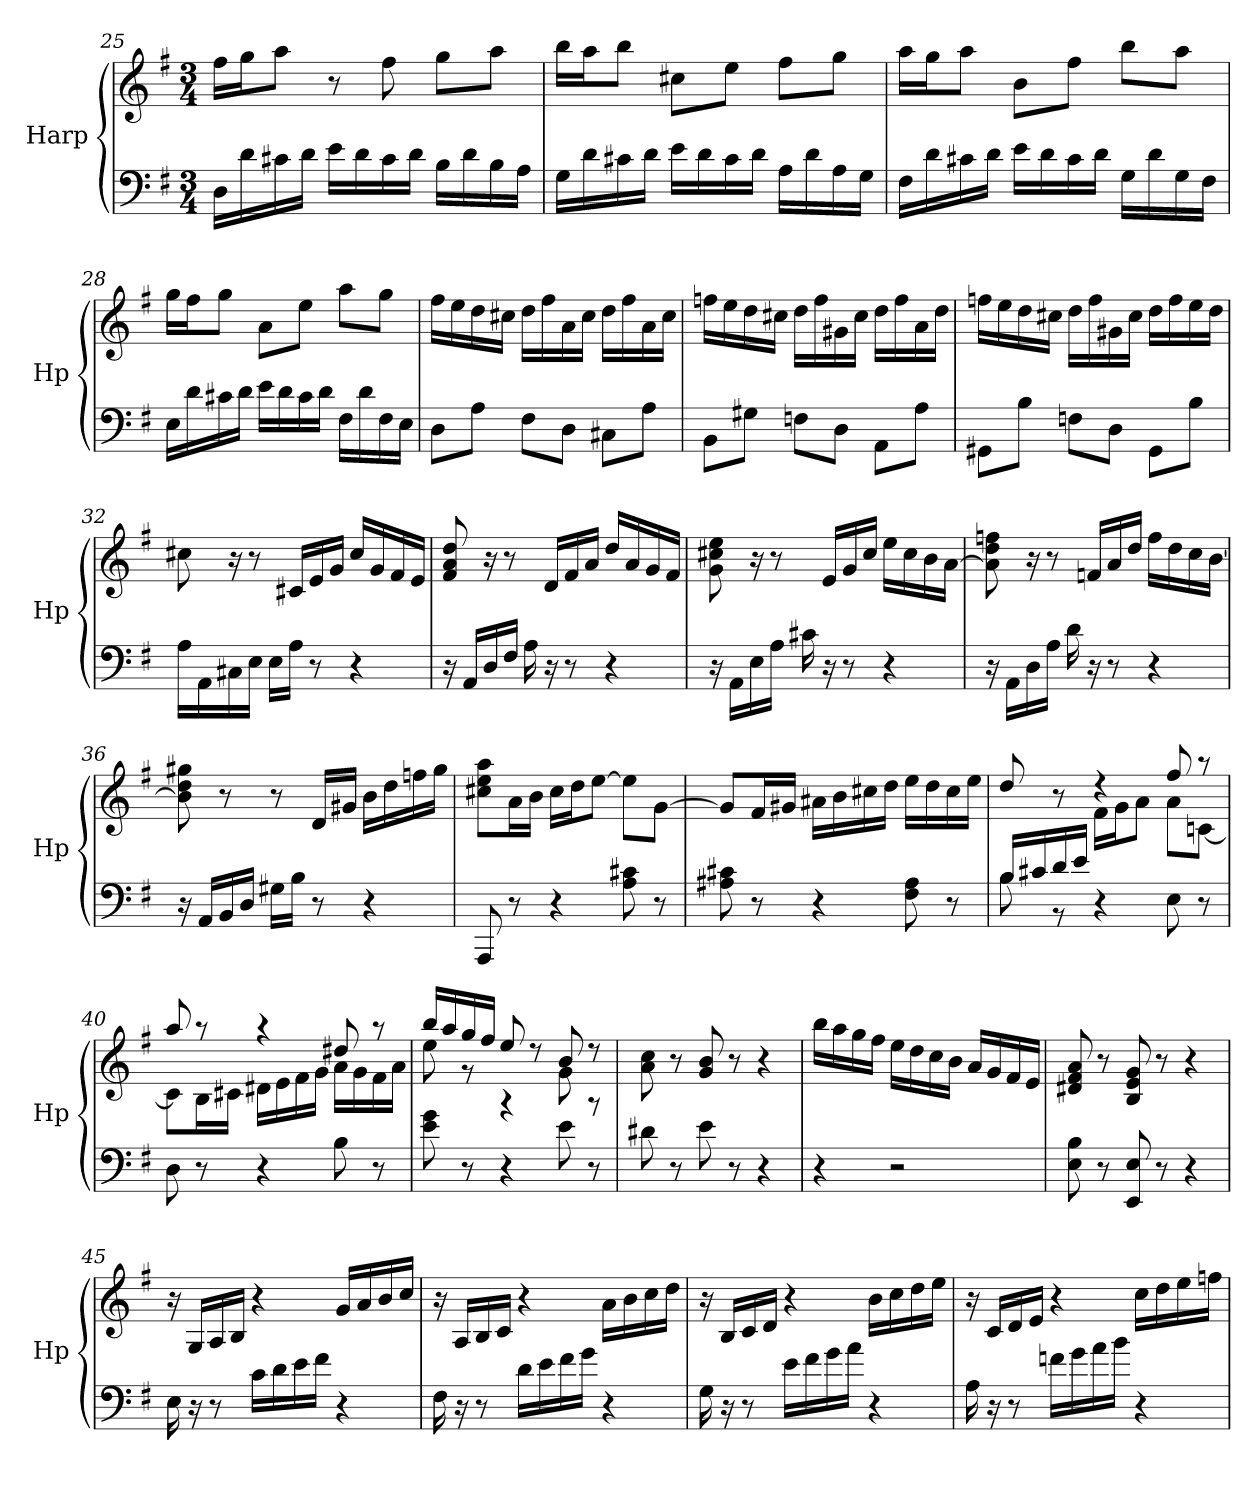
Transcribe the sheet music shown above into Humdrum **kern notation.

**kern	**kern
*part1	*part1
*staff2	*staff1
*I"Harp	*
*I'Hp	*
*clefF4	*clefG2
*k[f#]	*k[f#]
*M3/4	*M3/4
=25	=25
16D\LL	16ff#\LL
16d\	16gg\J
16c#X\	8aa\J
16d\JJ	.
16e\LL	8r
16d\	.
16c#\	8ff#\
16d\JJ	.
16B\LL	8gg\L
16d\	.
16B\	8aa\J
16A\JJ	.
=26	=26
16G\LL	16bb\LL
16d\	16aa\J
16c#X\	8bb\J
16d\JJ	.
16e\LL	8cc#X\L
16d\	.
16c#\	8ee\J
16d\JJ	.
16A\LL	8ff#\L
16d\	.
16A\	8gg\J
16G\JJ	.
!!LO:LB:g=z
=27	=27
16F#\LL	16aa\LL
16d\	16gg\J
16c#X\	8aa\J
16d\JJ	.
16e\LL	8b\L
16d\	.
16c#\	8ff#\J
16d\JJ	.
16G\LL	8bb\L
16d\	.
16G\	8aa\J
16F#\JJ	.
=28	=28
16E\LL	16gg\LL
16d\	16ff#\J
16c#X\	8gg\J
16d\JJ	.
16e\LL	8a\L
16d\	.
16c#\	8ee\J
16d\JJ	.
16F#\LL	8aa\L
16d\	.
16F#\	8gg\J
16E\JJ	.
=29	=29
8D\L	16ff#\LL
.	16ee\
8A\J	16dd\
.	16cc#X\JJ
8F#\L	16dd\LL
.	16ff#\
8D\J	16a\
.	16cc#\JJ
8C#X\L	16dd\LL
.	16ff#\
8A\J	16a\
.	16cc#\JJ
!!LO:LB:g=z
=30	=30
8BB\L	16ffn\LL
.	16ee\
8G#X\J	16dd\
.	16cc#X\JJ
8Fn\L	16dd\LL
.	16ff\
8D\J	16g#X\
.	16cc#\JJ
8AA\L	16dd\LL
.	16ff\
8A\J	16a\
.	16dd\JJ
=31	=31
8GG#X\L	16ffn\LL
.	16ee\
8B\J	16dd\
.	16cc#X\JJ
8Fn\L	16dd\LL
.	16ff\
8D\J	16g#X\
.	16cc#\JJ
8GG#\L	16dd\LL
.	16ff\
8B\J	16ee\
.	16dd\JJ
=32	=32
16A\LL	8cc#X\
16AA\	.
16C#X\	16r
16E\JJ	8r
16E\LL	.
16A\JJ	16c#X/LL
8r	16e/
.	16g/JJ
4r	16cc#/LL
.	16g/
.	16f#/
.	16e/JJ
!!LO:LB:g=z
=33	=33
16r	8f#/ 8a/ 8dd/
16AA/LL	.
16D/	16r
16F#/JJ	8r
16A\	.
16r	16d/LL
8r	16f#/
.	16a/JJ
4r	16dd/LL
.	16a/
.	16g/
.	16f#/JJ
=34	=34
16r	8g\ 8cc#X\ 8ee\
16AA\LL	.
16E\	16r
16A\JJ	8r
16c#X\	.
16r	16e/LL
8r	16g/
.	16cc#/JJ
4r	16ee\LL
.	16cc#\
.	16b\
.	[16a\JJ
=35	=35
16r	8a\] 8dd\ 8ffn\
16AA\LL	.
16D\	16r
16A\JJ	8r
16d\	.
16r	16fn/LL
8r	16a/
.	16dd/JJ
4r	16ff\LL
.	16dd\
.	16cc\
.	[16b\JJ
!!LO:PB:g=z
=36	=36
16r	8b\] 8dd\ 8gg#X\
16AA/LL	.
16BB/	8r
16D/JJ	.
16G#X\LL	8r
16B\JJ	.
8r	16d/LL
.	16g#X/JJ
4r	16b\LL
.	16dd\
.	16ffn\
.	16gg#\JJ
=37	=37
8AAA/	8cc#X\ 8ee\ 8aa\L
8r	16a\L
.	16b\JJ
4r	16cc#\LL
.	16dd\J
.	[8ee\J
8A\ 8c#X\	8ee\L]
8r	[8g\J
=38	=38
8A#X\ 8c#X\	8g/L]
8r	16f#/L
.	16g#X/JJ
4r	16a#X\LL
.	16b\
.	16cc#X\
.	16dd\JJ
8F#\ 8A#\	16ee\LL
.	16dd\
8r	16cc#\
.	16ee\JJ
!!LO:LB:g=z
=39	=39
*^	*^
16B/LL	8B\	8dd/	4ryy
16c#X/	.	.	.
16d/	8r	8r	.
16e/JJ	.	.	.
2ryy	4r	4rdd	16f#\LL
.	.	.	16g\J
.	.	.	8a\J
.	8E\	8ff#/	8a\L
.	8r	8r	[8cn\J
*v	*v	*	*
=40	=40	=40
8D\	8aa/	8c\L]
8r	8r	16B\L
.	.	16c#X\JJ
4r	4r	16d#X\LL
.	.	16e\
.	.	16f#\
.	.	16g\JJ
8B\	8dd#X/	16a\LL
.	.	16g\
8r	8r	16f#\
.	.	16a\JJ
=41	=41	=41
8e\ 8g\	16bb/LL	8ee\
.	16aa/	.
8r	16gg/	8r
.	16ff#/JJ	.
4r	8ee/	4rA
.	8r	.
8e\	8b/	8g\
8r	8r	8rA
*	*v	*v
=42	=42
8d#X\	8a\ 8cc\
8r	8r
8e\	8g/ 8b/
8r	8r
4r	4r
!!LO:LB:g=z
=43	=43
4r	16bb\LL
.	16aa\
.	16gg\
.	16ff#\JJ
2r	16ee\LL
.	16dd\
.	16cc\
.	16b\JJ
.	16a/LL
.	16g/
.	16f#/
.	16e/JJ
=44	=44
8E\ 8B\	8d#X/ 8f#/ 8a/
8r	8r
8EE/ 8E/	8B/ 8e/ 8g/
8r	8r
4r	4r
=45	=45
16E\	16r
16r	16G/LL
8r	16A/
.	16B/JJ
16c\LL	4r
16d\	.
16e\	.
16f#\JJ	.
4r	16g/LL
.	16a/
.	16b/
.	16cc/JJ
!!LO:LB:g=z
=46	=46
16F#\	16r
16r	16A/LL
8r	16B/
.	16c/JJ
16d\LL	4r
16e\	.
16f#\	.
16g\JJ	.
4r	16a\LL
.	16b\
.	16cc\
.	16dd\JJ
=47	=47
16G\	16r
16r	16B/LL
8r	16c/
.	16d/JJ
16e\LL	4r
16f#\	.
16g\	.
16a\JJ	.
4r	16b\LL
.	16cc\
.	16dd\
.	16ee\JJ
=48	=48
16A\	16r
16r	16c/LL
8r	16d/
.	16e/JJ
16fn\LL	4r
16g\	.
16a\	.
16b\JJ	.
4r	16cc\LL
.	16dd\
.	16ee\
.	16ffn\JJ
=	=
*-	*-
